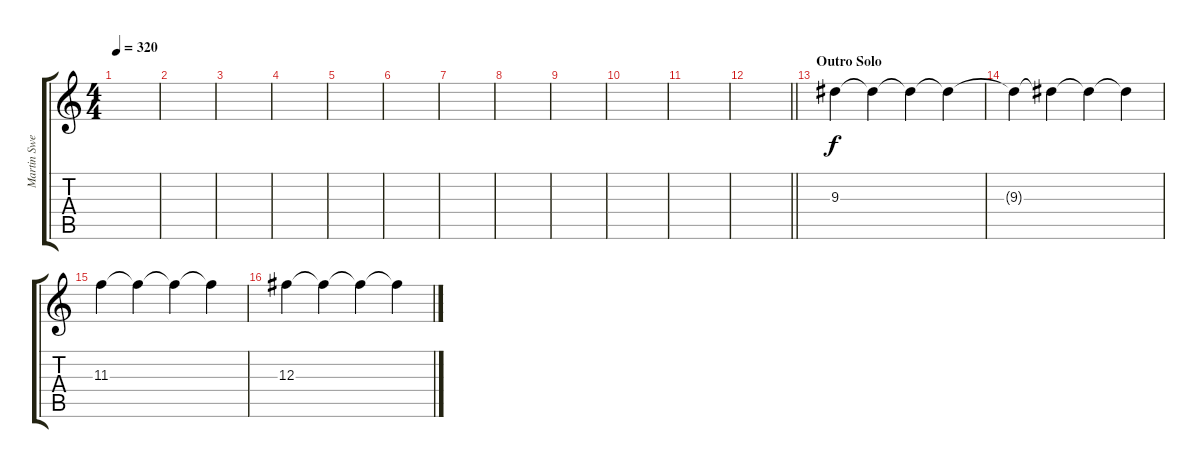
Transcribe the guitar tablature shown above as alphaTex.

\track ("Martin Sweet (Solo Guitar)" "Martin Swe") {instrument overdrivenguitar}
\staff {score tabs}
\tuning (Eb4 Bb3 Gb3 Db3 Ab2 Eb2) {hide}
\ts (4 4)
\tempo 320
\clef g2
\ks c
|
|
|
|
|
|
|
|
|
|
|
\barLineRight lightlight
|
\section ("" "Outro Solo")
9.3.4{volume 10} 9.3{t}.4 9.3{t}.4 9.3{t}.4 |
9.3{t}.4 9.3{t}.4 9.3{t}.4 9.3{t}.4 |
11.3.4 11.3{t}.4 11.3{t}.4 11.3{t}.4 |
12.3.4 12.3{t}.4 12.3{t}.4 12.3{t}.4
